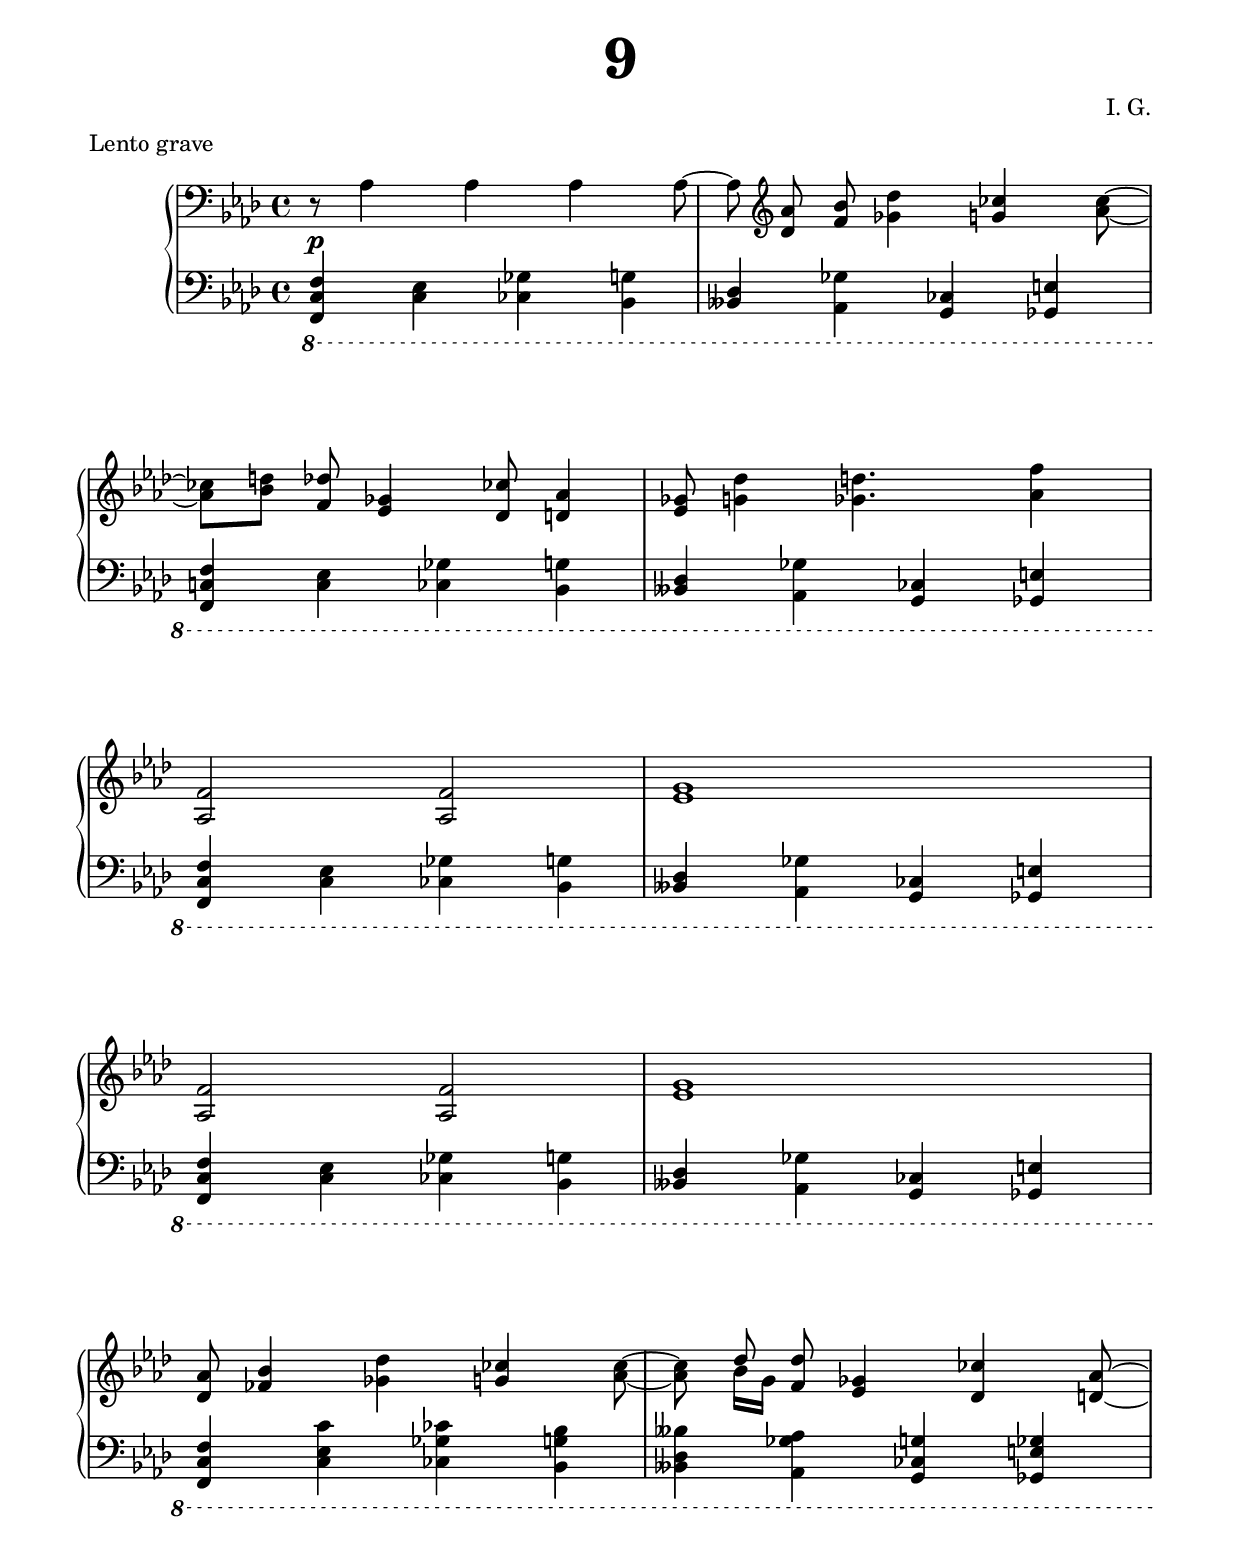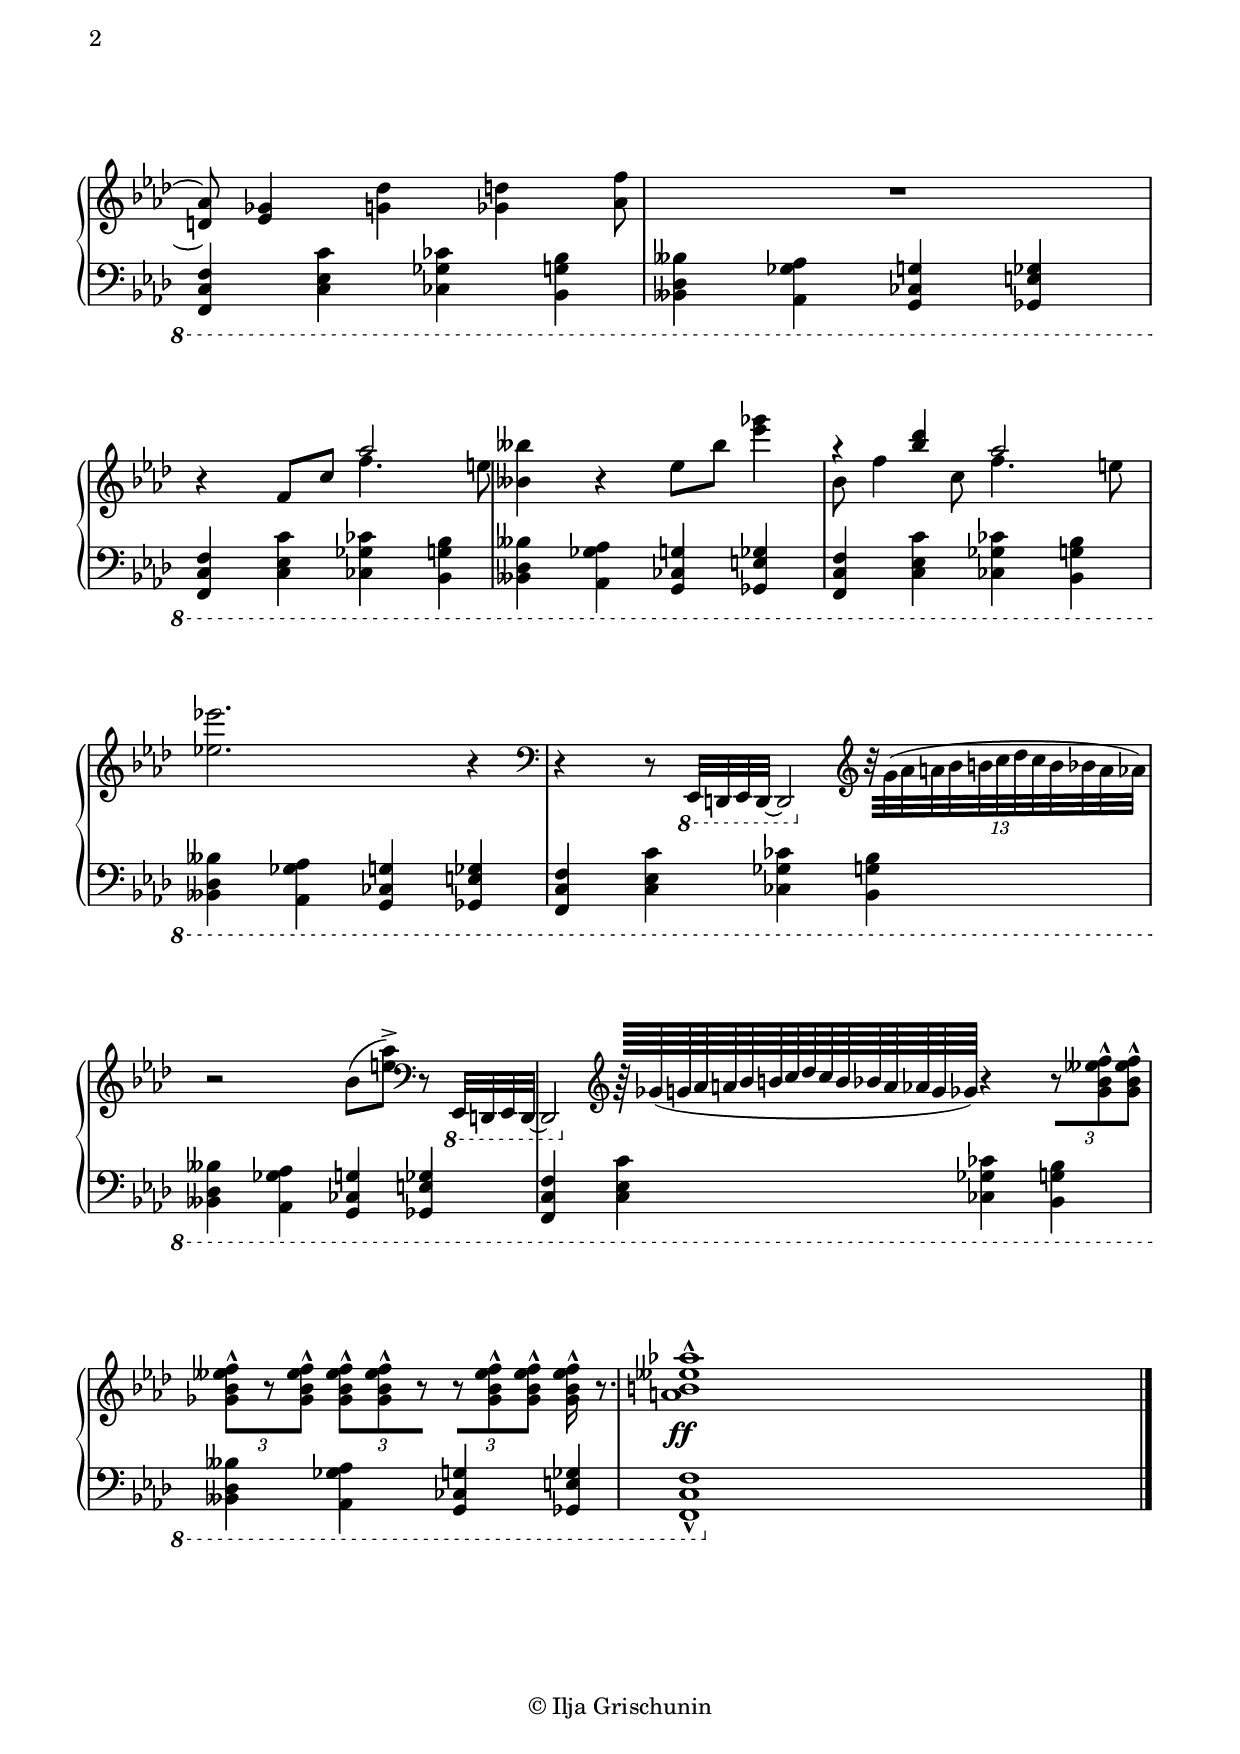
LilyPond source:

\version "2.18.0"

\language "deutsch"

\header {
  title = \markup { \fontsize #4 "9" }
  meter = "Lento grave"
  composer = "I. G."
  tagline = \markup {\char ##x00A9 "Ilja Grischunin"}
}

\paper {
  #(set-paper-size "a4")
  top-system-spacing #'basic-distance = #25
  top-markup-spacing #'basic-distance = #15
  markup-system-spacing #'basic-distance = #25
  system-system-spacing #'basic-distance = #25
  last-bottom-spacing #'basic-distance = #25
  left-margin = 15
  right-margin = 15
  %two-sided = ##t
  %inner-margin = 25
  %outer-margin = 15
}

\layout {
  \context {
    \PianoStaff
    \consists #Span_stem_engraver
  }
  \context{
    \Score
    %\override StaffGrouper.staff-staff-spacing.basic-distance = #15
    \remove "Bar_number_engraver"
  }
}
%%%%%%%%% SCRIPTS %%%%%%%%%
pocoCr =
#(make-music 'CrescendoEvent
   'span-type 'text
   'span-text "p o c o   a   p o c o   c r e s c.")
%%%%%%%%%%% RH %%%%%%%%%%%%
rechts = \relative {
  \clef bass
  \key f \minor
  \time 4/4
  \override Score.SpacingSpanner.strict-note-spacing = ##t
  \set Score.proportionalNotationDuration = #(ly:make-moment 1/16)
  r8 as4 as as as8~ as\noBeam
  \clef treble
  <des as'><f b>\noBeam<ges des'>4<g ces><as ces>8~
  q <b d><f des'>\noBeam<es ges>4<des ces'>8<d as'>4
  <es ges>8<g des'>4<ges d'>4.<as f'>4
  \repeat unfold 2 {<as, f'>2 q <es' g>1}
  <des as'>8<fes b>4<ges des'><g ces><as ces>8~
  q
  <<
    {
      des
    }
    \\
    {
      b16 g
    }
  >><f des'>8<es ges>4<des ces'><d as'>8~
  q <es ges>4<g des'><ges d'><as f'>8 R1
  r4 f8 c'
  <<
    {
      as'2
    }
    \\
    {
      f4. e8
    }
  >>
  <heses heses'>4 r es8 heses' <es ges>4
  <<
    {
      r4 <b des> as2
    }
    \\
    {
      b,8 f'4 c8 f4. e8
    }
  >>
  <es! es'!>2. r4
  \clef bass
  r r8
  \ottava #-1
  \set Staff.ottavation = #"8"
  es,,,,32 d es d~ \tweak #'duration-log #1 d4
  \ottava #0
  \clef treble
  \override TupletBracket #'bracket-visibility = ##f
  \times 8/13 {r32[ g'''( as a b h c des c h b a as)]}
  r2 b8( <e as>)->
  \clef bass
  r8
  \ottava #-1
  \set Staff.ottavation = #"8"
  es,,,,32 d es d~ \tweak #'duration-log #1 d4
  \ottava #0
  \clef treble
  r64[ ges'''( g as a b h c des c h b a as g ges)] r4
  \tuplet 3/2 4 {
    r8[ <ges b eses f>-^ q-^]
    q-^[ r q-^] q-^[ q-^ r] r[ q-^ q-^]
  }
  q16-^ r8.
  <a h eses as!>1-^
  \bar "|."
}
%%%%%%%%%%% LH %%%%%%%%%%%%
links = \relative {
  \clef bass
  \key f \minor
  \time 4/4
  \ottava #-1
  \set Staff.ottavation = #"8"
  <f,, c' f>4<c' es><ces ges'><b g'>
  <heses des><as ges'><g ces><ges e'>
  <f c'! f>4<c' es><ces ges'><b g'>
  <heses des><as ges'><g ces><ges e'>
  \repeat unfold 2 {
    <f c' f>4<c' es><ces ges'><b g'>
    <heses des><as ges'><g ces><ges e'>
  }
  \repeat unfold 6 {
    <f c' f>4<c' es c'><ces ges' ces><b g' b>
    <heses des heses'><as ges' as><g ces g'><ges e' ges>
  }
  <f c' f>1-^
  \ottava #0
  \bar "|."
}
%%%%%%%%%%%%D%%%%%%%%%%%%
dynamic = {
  \override DynamicTextSpanner.style = #'none
  \override Hairpin.to-barline = ##f
  s1*8\p s1*12\pocoCr s1\ff
}
%%%%%%%%%%%%%%%%%%%%%%
\score {
  \new PianoStaff <<
    \new Staff = "RH" \rechts
    \new Dynamics = "DYN" \dynamic
    \new Staff = "LH" \links
  >>
}